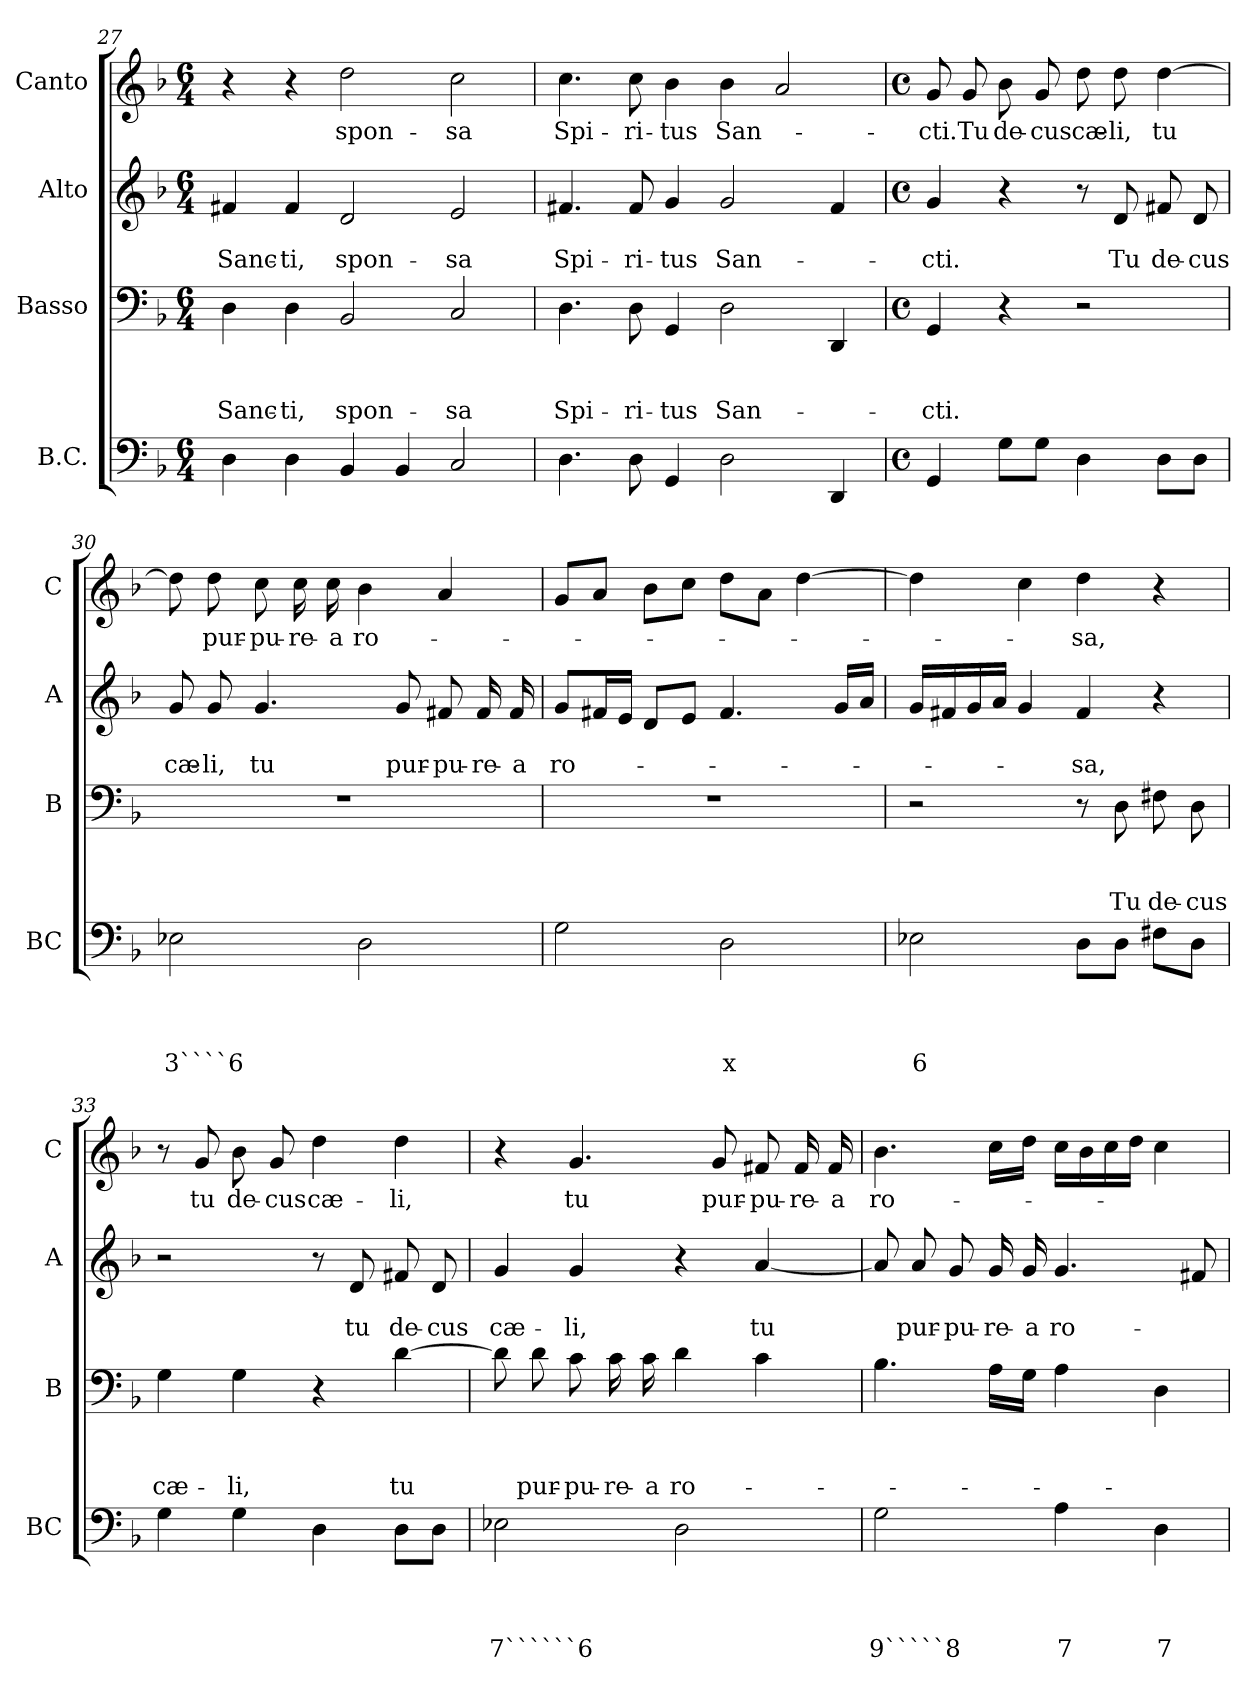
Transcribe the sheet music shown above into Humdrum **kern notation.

**kern	**text	**text	**text	**text	**kern	**text	**text	**text	**kern	**text	**text	**kern	**text
*part4	*part4	*part4	*part4	*part4	*part3	*part3	*part3	*part3	*part2	*part2	*part2	*part1	*part1
*staff4	*staff4	*staff4	*staff4	*staff4	*staff3	*staff3	*staff3	*staff3	*staff2	*staff2	*staff2	*staff1	*staff1
*I"B.C.	*	*	*	*	*I"Basso	*	*	*	*I"Alto	*	*	*I"Canto	*
*I'BC	*	*	*	*	*I'B	*	*	*	*I'A	*	*	*I'C	*
*clefF4	*	*	*	*	*clefF4	*	*	*	*clefG2	*	*	*clefG2	*
*k[b-]	*	*	*	*	*k[b-]	*	*	*	*k[b-]	*	*	*k[b-]	*
*F:	*	*	*	*	*F:	*	*	*	*F:	*	*	*F:	*
*M6/4	*	*	*	*	*M6/4	*	*	*	*M6/4	*	*	*M6/4	*
=27	=27	=27	=27	=27	=27	=27	=27	=27	=27	=27	=27	=27	=27
!	!	!	!	!	!	!	!	!LO:LY:b	!	!	!LO:LY:b	!	!
4D\	.	.	.	.	4D\	.	.	Sanc-	4f#X/	.	Sanc-	4r	.
!	!	!	!	!	!	!	!	!LO:LY:b	!	!	!LO:LY:b	!	!
4D\	.	.	.	.	4D\	.	.	-ti,	4f#/	.	-ti,	4r	.
!	!	!	!	!	!	!	!	!LO:LY:b	!	!	!LO:LY:b	!	!LO:LY:b
4BB-/	.	.	.	.	2BB-/	.	.	spon-	2d/	.	spon-	2dd\	spon-
4BB-/	.	.	.	.	.	.	.	.	.	.	.	.	.
!	!	!	!	!	!	!	!	!LO:LY:b	!	!	!LO:LY:b	!	!LO:LY:b
2C/	.	.	.	.	2C/	.	.	-sa	2e/	.	-sa	2cc\	-sa
=28	=28	=28	=28	=28	=28	=28	=28	=28	=28	=28	=28	=28	=28
!	!	!	!	!	!	!	!	!LO:LY:b	!	!	!LO:LY:b	!	!LO:LY:b
4.D\	.	.	.	.	4.D\	.	.	Spi-	4.f#X/	.	Spi-	4.cc\	Spi-
!	!	!	!	!	!	!	!	!LO:LY:b	!	!	!LO:LY:b	!	!LO:LY:b
8D\	.	.	.	.	8D\	.	.	-ri-	8f#/	.	-ri-	8cc\	-ri-
!	!	!	!	!	!	!	!	!LO:LY:b	!	!	!LO:LY:b	!	!LO:LY:b
4GG/	.	.	.	.	4GG/	.	.	-tus	4g/	.	-tus	4b-\	-tus
!	!	!	!	!	!	!	!	!LO:LY:b	!	!	!LO:LY:b	!	!LO:LY:b
2D\	.	.	.	.	2D\	.	.	San-	2g/	.	San-	4b-\	San-
.	.	.	.	.	.	.	.	.	.	.	.	2a/	.
4DD/	.	.	.	.	4DD/	.	.	.	4f#/	.	.	.	.
!!LO:LB:g=z
=29	=29	=29	=29	=29	=29	=29	=29	=29	=29	=29	=29	=29	=29
*M4/4	*	*	*	*	*M4/4	*	*	*	*M4/4	*	*	*M4/4	*
*met(c)	*	*	*	*	*met(c)	*	*	*	*met(c)	*	*	*met(c)	*
!	!	!	!	!	!	!	!	!LO:LY:b	!	!	!LO:LY:b	!	!LO:LY:b
4GG/	.	.	.	.	4GG/	.	.	-cti.	4g/	.	-cti.	8g/	-cti.
!	!	!	!	!	!	!	!	!	!	!	!	!	!LO:LY:b
.	.	.	.	.	.	.	.	.	.	.	.	8g/	Tu
!	!	!	!	!	!	!	!	!	!	!	!	!	!LO:LY:b
8G\L	.	.	.	.	4r	.	.	.	4r	.	.	8b-\	de-
!	!	!	!	!	!	!	!	!	!	!	!	!	!LO:LY:b
8G\J	.	.	.	.	.	.	.	.	.	.	.	8g/	-cus
!	!	!	!	!	!	!	!	!	!	!	!	!	!LO:LY:b
4D\	.	.	.	.	2r	.	.	.	8r	.	.	8dd\	cæ-
!	!	!	!	!	!	!	!	!	!	!	!LO:LY:b	!	!LO:LY:b
.	.	.	.	.	.	.	.	.	8d/	.	Tu	8dd\	-li,
!	!	!	!	!	!	!	!	!	!	!	!LO:LY:b	!	!LO:LY:b
8D\L	.	.	.	.	.	.	.	.	8f#X/	.	de-	[4dd\	tu
!	!	!	!	!	!	!	!	!	!	!	!LO:LY:b	!	!
8D\J	.	.	.	.	.	.	.	.	8d/	.	-cus	.	.
=30	=30	=30	=30	=30	=30	=30	=30	=30	=30	=30	=30	=30	=30
!	!	!	!	!LO:LY:b	!	!	!	!	!	!	!LO:LY:b	!	!
2E-X\	.	.	.	3````6	1r	.	.	.	8g/	.	cæ-	8dd\]	.
!	!	!	!	!	!	!	!	!	!	!	!LO:LY:b	!	!LO:LY:b
.	.	.	.	.	.	.	.	.	8g/	.	-li,	8dd\	pur-
!	!	!	!	!	!	!	!	!	!	!	!LO:LY:b	!	!LO:LY:b
.	.	.	.	.	.	.	.	.	4.g/	.	tu	8cc\	-pu-
!	!	!	!	!	!	!	!	!	!	!	!	!	!LO:LY:b
.	.	.	.	.	.	.	.	.	.	.	.	16cc\	-re-
!	!	!	!	!	!	!	!	!	!	!	!	!	!LO:LY:b
.	.	.	.	.	.	.	.	.	.	.	.	16cc\	-a
!	!	!	!	!	!	!	!	!	!	!	!	!	!LO:LY:b
2D\	.	.	.	.	.	.	.	.	.	.	.	4b-\	ro-
!	!	!	!	!	!	!	!	!	!	!	!LO:LY:b	!	!
.	.	.	.	.	.	.	.	.	8g/	.	pur-	.	.
!	!	!	!	!	!	!	!	!	!	!	!LO:LY:b	!	!
.	.	.	.	.	.	.	.	.	8f#X/	.	-pu-	4a/	.
!	!	!	!	!	!	!	!	!	!	!	!LO:LY:b	!	!
.	.	.	.	.	.	.	.	.	16f#/	.	-re-	.	.
!	!	!	!	!	!	!	!	!	!	!	!LO:LY:b	!	!
.	.	.	.	.	.	.	.	.	16f#/	.	-a	.	.
=31	=31	=31	=31	=31	=31	=31	=31	=31	=31	=31	=31	=31	=31
!	!	!	!	!	!	!	!	!	!	!	!LO:LY:b	!	!
2G\	.	.	.	.	1r	.	.	.	8g/L	.	ro-	8g/L	.
.	.	.	.	.	.	.	.	.	16f#X/L	.	.	8a/J	.
.	.	.	.	.	.	.	.	.	16e/JJ	.	.	.	.
.	.	.	.	.	.	.	.	.	8d/L	.	.	8b-\L	.
.	.	.	.	.	.	.	.	.	8e/J	.	.	8cc\J	.
!	!	!	!	!LO:LY:b	!	!	!	!	!	!	!	!	!
2D\	.	.	.	x	.	.	.	.	4.f#/	.	.	8dd\L	.
.	.	.	.	.	.	.	.	.	.	.	.	8a\J	.
.	.	.	.	.	.	.	.	.	.	.	.	[4dd\	.
.	.	.	.	.	.	.	.	.	16g/LL	.	.	.	.
.	.	.	.	.	.	.	.	.	16a/JJ	.	.	.	.
=32	=32	=32	=32	=32	=32	=32	=32	=32	=32	=32	=32	=32	=32
!	!	!	!	!LO:LY:b	!	!	!	!	!	!	!	!	!
2E-X\	.	.	.	6	2r	.	.	.	16g/LL	.	.	4dd\]	.
.	.	.	.	.	.	.	.	.	16f#X/	.	.	.	.
.	.	.	.	.	.	.	.	.	16g/	.	.	.	.
.	.	.	.	.	.	.	.	.	16a/JJ	.	.	.	.
.	.	.	.	.	.	.	.	.	4g/	.	.	4cc\	.
!	!	!	!	!	!	!	!	!	!	!	!LO:LY:b	!	!LO:LY:b
8D\L	.	.	.	.	8r	.	.	.	4f#/	.	-sa,	4dd\	-sa,
!	!	!	!	!	!	!	!	!LO:LY:b	!	!	!	!	!
8D\J	.	.	.	.	8D\	.	.	Tu	.	.	.	.	.
!	!	!	!	!	!	!	!	!LO:LY:b	!	!	!	!	!
8F#X\L	.	.	.	.	8F#X\	.	.	de-	4r	.	.	4r	.
!	!	!	!	!	!	!	!	!LO:LY:b	!	!	!	!	!
8D\J	.	.	.	.	8D\	.	.	-cus	.	.	.	.	.
!!LO:PB:g=z
=33	=33	=33	=33	=33	=33	=33	=33	=33	=33	=33	=33	=33	=33
!	!	!	!	!	!	!	!	!LO:LY:b	!	!	!	!	!
4G\	.	.	.	.	4G\	.	.	cæ-	2r	.	.	8r	.
!	!	!	!	!	!	!	!	!	!	!	!	!	!LO:LY:b
.	.	.	.	.	.	.	.	.	.	.	.	8g/	tu
!	!	!	!	!	!	!	!	!LO:LY:b	!	!	!	!	!LO:LY:b
4G\	.	.	.	.	4G\	.	.	-li,	.	.	.	8b-\	de-
!	!	!	!	!	!	!	!	!	!	!	!	!	!LO:LY:b
.	.	.	.	.	.	.	.	.	.	.	.	8g/	-cus
!	!	!	!	!	!	!	!	!	!	!	!	!	!LO:LY:b
4D\	.	.	.	.	4r	.	.	.	8r	.	.	4dd\	cæ-
!	!	!	!	!	!	!	!	!	!	!	!LO:LY:b	!	!
.	.	.	.	.	.	.	.	.	8d/	.	tu	.	.
!	!	!	!	!	!	!	!	!LO:LY:b	!	!	!LO:LY:b	!	!LO:LY:b
8D\L	.	.	.	.	[4d\	.	.	tu	8f#X/	.	de-	4dd\	-li,
!	!	!	!	!	!	!	!	!	!	!	!LO:LY:b	!	!
8D\J	.	.	.	.	.	.	.	.	8d/	.	-cus	.	.
=34	=34	=34	=34	=34	=34	=34	=34	=34	=34	=34	=34	=34	=34
!	!	!	!	!LO:LY:b	!	!	!	!	!	!	!LO:LY:b	!	!
2E-X\	.	.	.	7``````6	8d\]	.	.	.	4g/	.	cæ-	4r	.
!	!	!	!	!	!	!	!	!LO:LY:b	!	!	!	!	!
.	.	.	.	.	8d\	.	.	pur-	.	.	.	.	.
!	!	!	!	!	!	!	!	!LO:LY:b	!	!	!LO:LY:b	!	!LO:LY:b
.	.	.	.	.	8c\	.	.	-pu-	4g/	.	-li,	4.g/	tu
!	!	!	!	!	!	!	!	!LO:LY:b	!	!	!	!	!
.	.	.	.	.	16c\	.	.	-re-	.	.	.	.	.
!	!	!	!	!	!	!	!	!LO:LY:b	!	!	!	!	!
.	.	.	.	.	16c\	.	.	-a	.	.	.	.	.
!	!	!	!	!	!	!	!	!LO:LY:b	!	!	!	!	!
2D\	.	.	.	.	4d\	.	.	ro-	4r	.	.	.	.
!	!	!	!	!	!	!	!	!	!	!	!	!	!LO:LY:b
.	.	.	.	.	.	.	.	.	.	.	.	8g/	pur-
!	!	!	!	!	!	!	!	!	!	!	!LO:LY:b	!	!LO:LY:b
.	.	.	.	.	4c\	.	.	.	[4a/	.	tu	8f#X/	-pu-
!	!	!	!	!	!	!	!	!	!	!	!	!	!LO:LY:b
.	.	.	.	.	.	.	.	.	.	.	.	16f#/	-re-
!	!	!	!	!	!	!	!	!	!	!	!	!	!LO:LY:b
.	.	.	.	.	.	.	.	.	.	.	.	16f#/	-a
=35	=35	=35	=35	=35	=35	=35	=35	=35	=35	=35	=35	=35	=35
!	!	!	!	!LO:LY:b	!	!	!	!	!	!	!	!	!LO:LY:b
2G\	.	.	.	9`````8	4.B-\	.	.	.	8a/]	.	.	4.b-\	ro-
!	!	!	!	!	!	!	!	!	!	!	!LO:LY:b	!	!
.	.	.	.	.	.	.	.	.	8a/	.	pur-	.	.
!	!	!	!	!	!	!	!	!	!	!	!LO:LY:b	!	!
.	.	.	.	.	.	.	.	.	8g/	.	-pu-	.	.
!	!	!	!	!	!	!	!	!	!	!	!LO:LY:b	!	!
.	.	.	.	.	16A\LL	.	.	.	16g/	.	-re-	16cc\LL	.
!	!	!	!	!	!	!	!	!	!	!	!LO:LY:b	!	!
.	.	.	.	.	16G\JJ	.	.	.	16g/	.	-a	16dd\JJ	.
!	!	!	!	!LO:LY:b	!	!	!	!	!	!	!LO:LY:b	!	!
4A\	.	.	.	7	4A\	.	.	.	4.g/	.	ro-	16cc\LL	.
.	.	.	.	.	.	.	.	.	.	.	.	16b-\	.
.	.	.	.	.	.	.	.	.	.	.	.	16cc\	.
.	.	.	.	.	.	.	.	.	.	.	.	16dd\JJ	.
!	!	!	!	!LO:LY:b	!	!	!	!	!	!	!	!	!
4D\	.	.	.	7	4D\	.	.	.	.	.	.	4cc\	.
.	.	.	.	.	.	.	.	.	8f#X/	.	.	.	.
=	=	=	=	=	=	=	=	=	=	=	=	=	=
*-	*-	*-	*-	*-	*-	*-	*-	*-	*-	*-	*-	*-	*-
